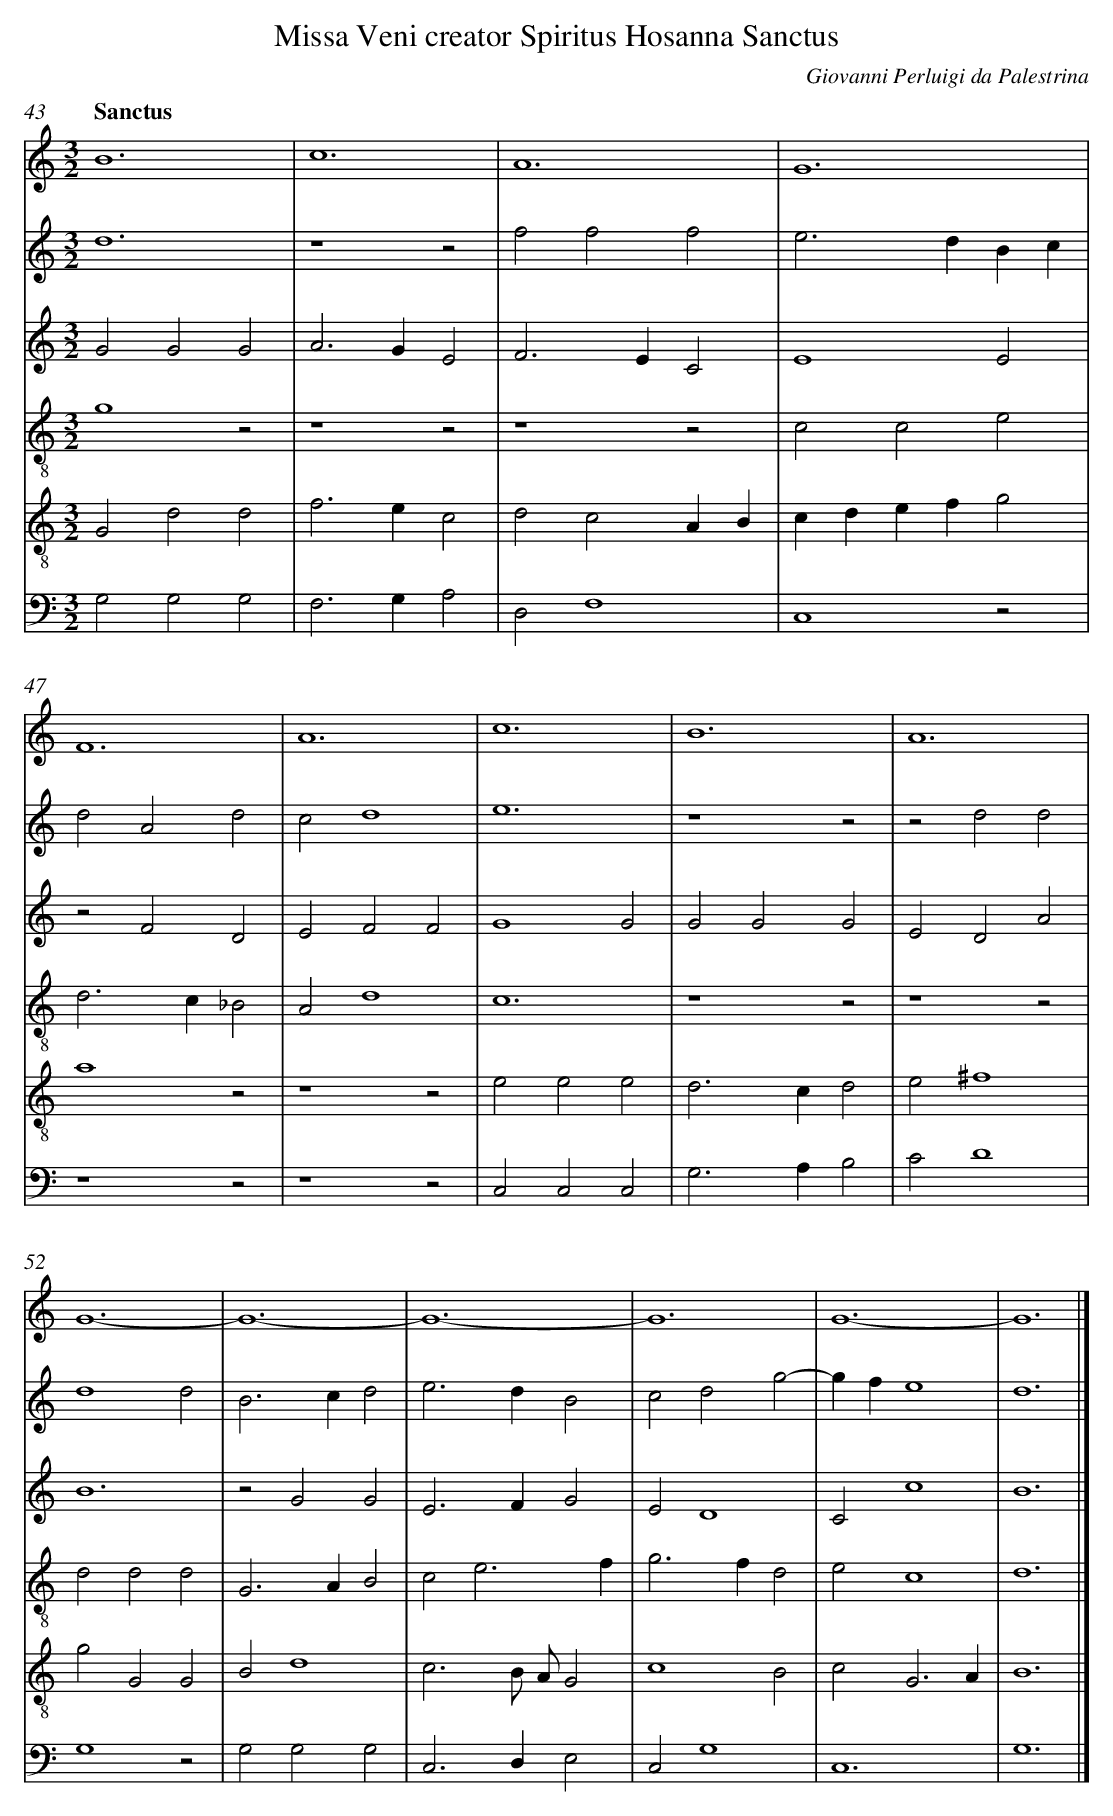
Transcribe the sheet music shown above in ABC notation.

X:1
T: Missa Veni creator Spiritus Hosanna Sanctus
C: Giovanni Perluigi da Palestrina
L: 1/4
M: 3/2
Q: "Sanctus"
V: 1 clef=treble
V: 2 clef=treble
V: 3 clef=treble
V: 4 clef=treble-8
V: 5 clef=treble-8
V: 6 clef=bass
K: C
[V:1] B6 |
[V:2] d6 |
[V:3] G2G2G2 |
[V:4] g4z2 |
[V:5] G2d2d2 |
[V:6] G,2G,2G,2 |
[V:1] c6 |
[V:2] z4z2 |
[V:3] A2>G2E2 |
[V:4] z4z2 |
[V:5] f2>e2c2 |
[V:6] F,2>G,2A,2 |
[V:1] A6 |
[V:2] f2f2f2 |
[V:3] F2>E2C2 |
[V:4] z4z2 |
[V:5] d2c2AB |
[V:6] D,2F,4 |
[V:1] G6 |
[V:2] e2>d2Bc |
[V:3] E4E2 |
[V:4] c2c2e2 |
[V:5] cdefg2 |
[V:6] C,4z2 |
[V:1] F6 |
[V:2] d2A2d2 |
[V:3] z2F2D2 |
[V:4] d2>c2_B2 |
[V:5] a4z2 |
[V:6] z4z2 |
[V:1] A6 |
[V:2] c2d4 |
[V:3] E2F2F2 |
[V:4] A2d4 |
[V:5] z4z2 |
[V:6] z4z2 |
[V:1] c6 |
[V:2] e6 |
[V:3] G4G2 |
[V:4] c6 |
[V:5] e2e2e2 |
[V:6] C,2C,2C,2 |
[V:1] B6 |
[V:2] z4z2 |
[V:3] G2G2G2 |
[V:4] z4z2 |
[V:5] d2>c2d2 |
[V:6] G,2>A,2B,2 |
[V:1] A6 |
[V:2] z2d2d2 |
[V:3] E2D2A2 |
[V:4] z4z2 |
[V:5] e2^f4 |
[V:6] C2D4 |
[V:1] G6- |
[V:2] d4d2 |
[V:3] B6 |
[V:4] d2d2d2 |
[V:5] g2G2G2 |
[V:6] G,4z2 |
[V:1] G6- |
[V:2] B2>c2d2 |
[V:3] z2G2G2 |
[V:4] G2>A2B2 |
[V:5] B2d4 |
[V:6] G,2G,2G,2 |
[V:1] G6- |
[V:2] e2>d2B2 |
[V:3] E2>F2G2 |
[V:4] c2e3f |
[V:5] c3B/ A/G2 |
[V:6] C,2>D,2E,2 |
[V:1] G6 |
[V:2] c2d2g2- |
[V:3] E2D4 |
[V:4] g2>f2d2 |
[V:5] c4B2 |
[V:6] C,2G,4 |
[V:1] G6- |
[V:2] gfe4 |
[V:3] C2c4 |
[V:4] e2c4 |
[V:5] c2G3A |
[V:6] C,6 |
[V:1] G6 |]
[V:2] d6 |]
[V:3] B6 |]
[V:4] d6 |]
[V:5] B6 |]
[V:6] G,6 |]
